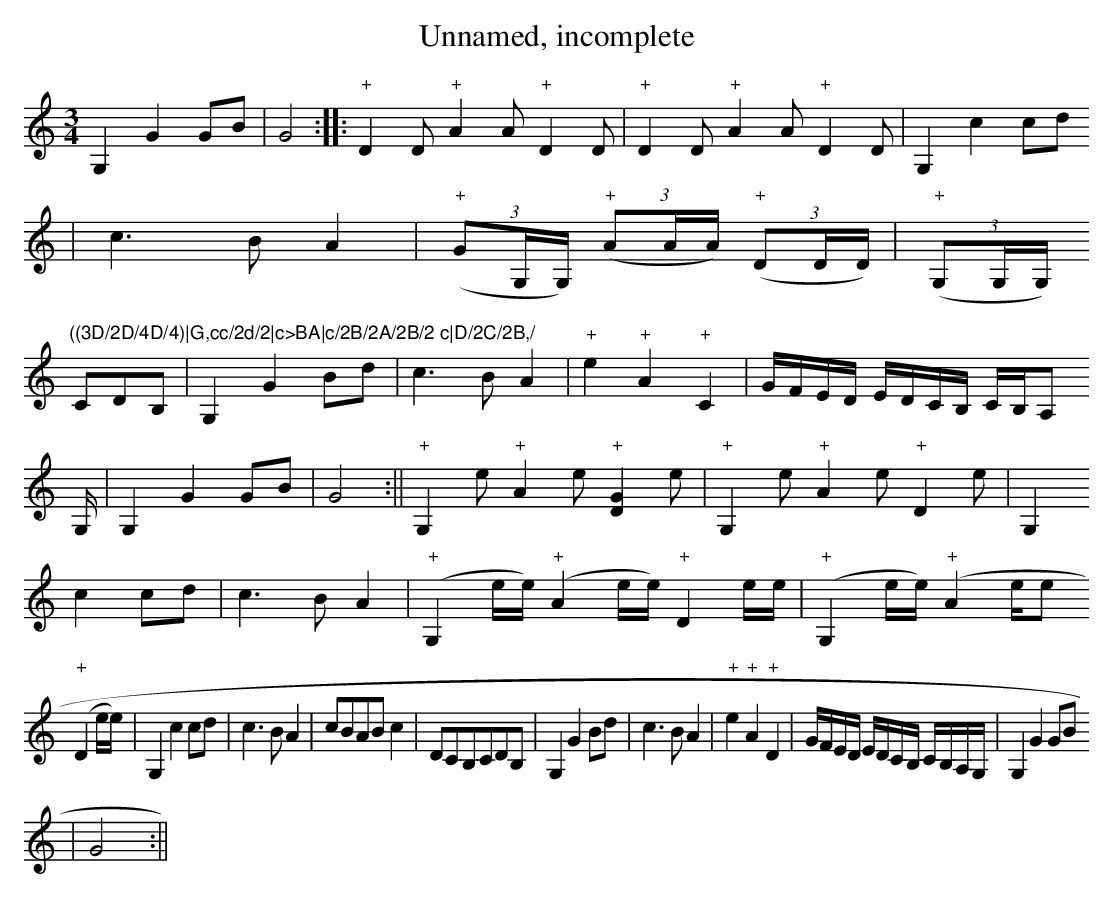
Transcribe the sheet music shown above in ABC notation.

X:1
T:Unnamed, incomplete
M:3/4
L:1/4
K:C major
G,G G/2B/2|G2:||:"+"DD/2 "+"AA/2 "+"DD/2|"+"DD/2"+"AA/2"+"DD/2|G,cc/2d/2
|c>BA|((3"+"G/2,G,/4G,/4)"+" ((3A/2A/4A/4)"+" ((3D/2D/4D/4)|"+"((3G,/2G,/4G,/4) "
+"((3A/2A/4A/4))"+"((3D/2D/4D/4)|G,cc/2d/2|c>BA|c/2B/2A/2B/2 c|D/2C/2B,/
2C/2D/2B,/2|G,GB/2d/2|c>BA|"+"e"+"A"+"C|G/4F/4E/4D/4 E/4D/4C/4B,/4 C/4B,/4A,/
4G,/4|G,GG/2B/2|G2:||"+"G,e/2"+"Ae/2"+"[DG]e/2|"+"G,e/2"+"Ae/2"+"De/2|G,
cc/2d/2|c>BA|("+"G,e/4e/4)"+"(Ae/4e/4)"+"De/4e/4|"+"(G,e/4e/4)"+"(Ae/4e/
4)"+"(De/4e/4)|G,cc/2d/2|c>BA|c/2B/2A/2B/2c|D/2C/2B,/2C/2D/2B,/2|G,GB/2d/2|c>BA|"+"e"+"A"+"D|G/4F/4E/4D/4 E/4D/4C/4B,/4 C/4B,/4A,/4G,/4|G,GG/2B/
2|G2:||
